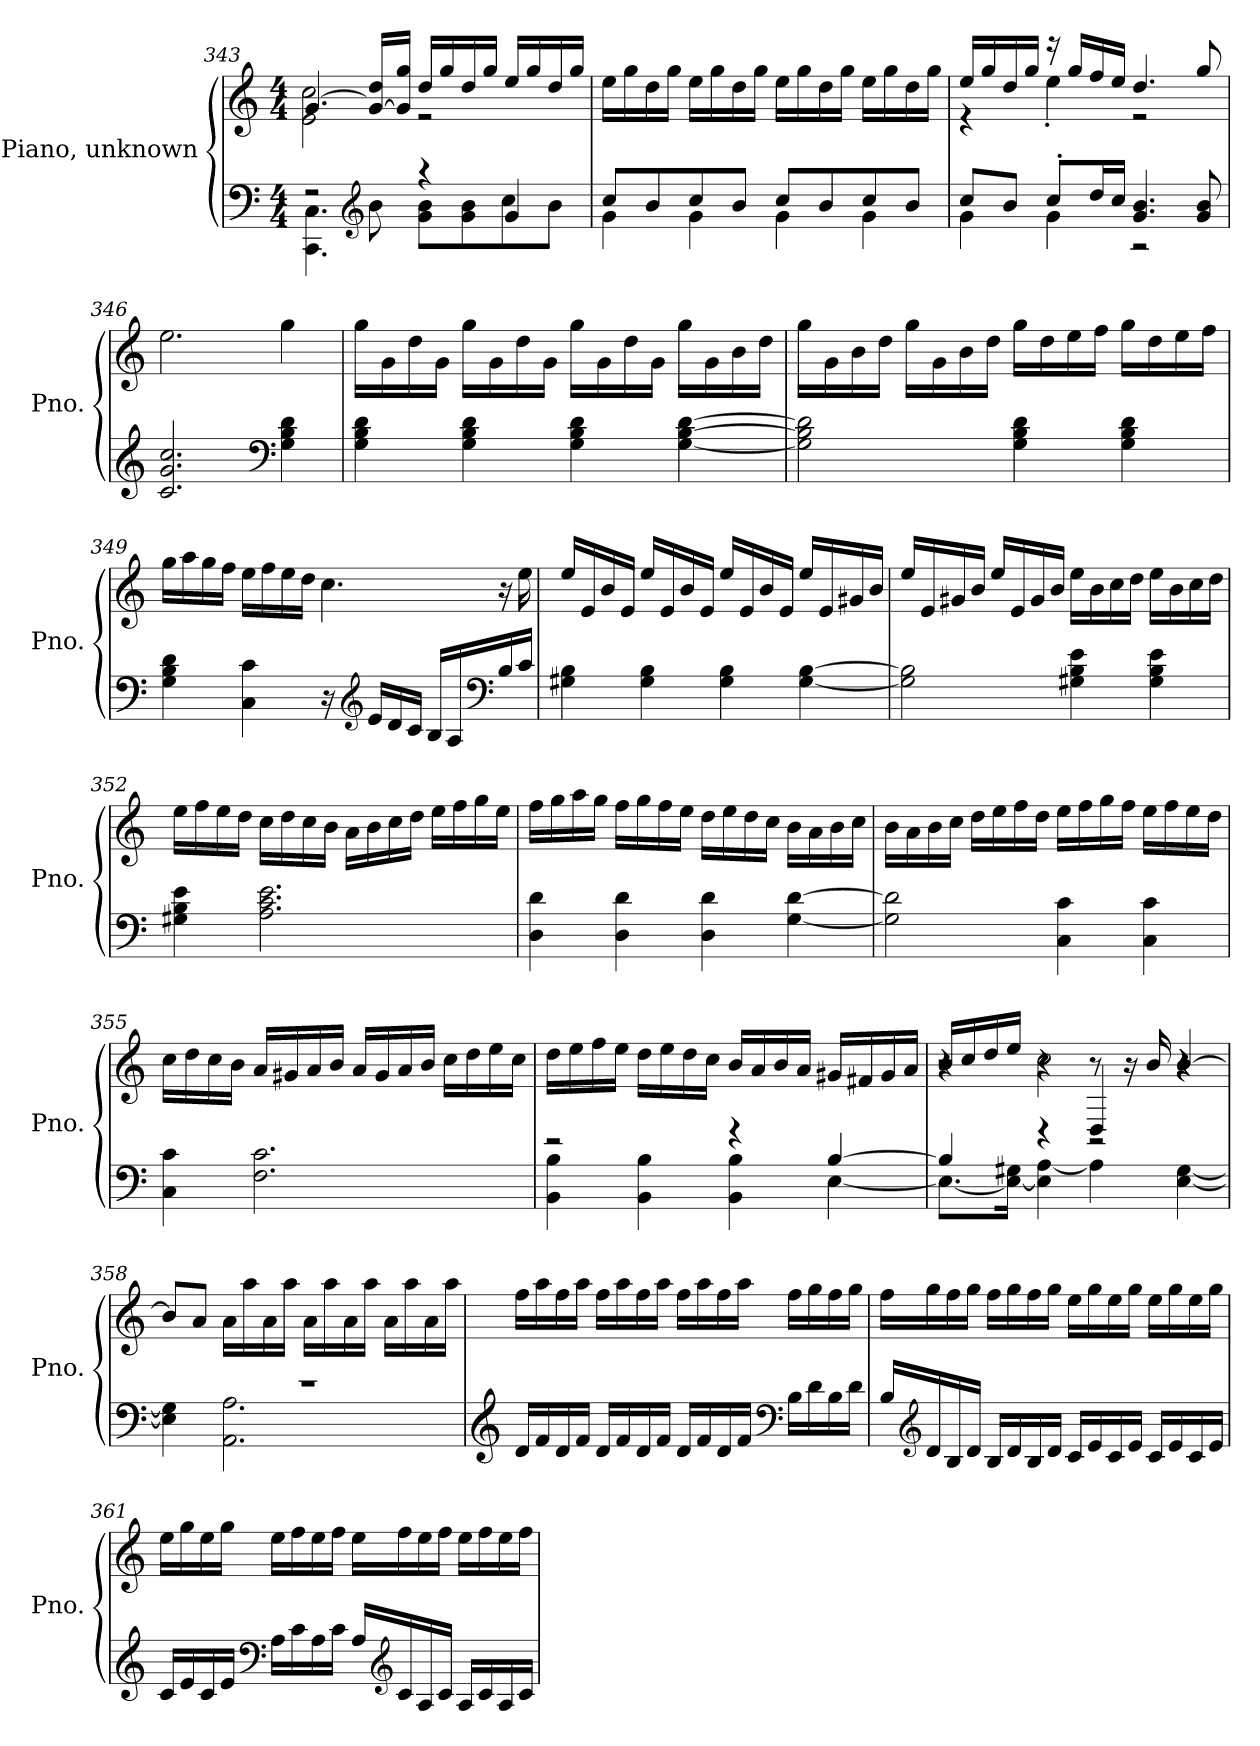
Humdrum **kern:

**kern	**kern
*part1	*part1
*staff2	*staff1
*I"Piano, unknown	*
*I'Pno.	*
!!LO:LB:g=z
*clefF4	*clefG2
*k[]	*k[]
*M4/4	*M4/4
=343	=343
*^	*^
2r	4.CC\ 4.C\	[4.g/	2e\ 2cc\
*clefG2	*	*	*
.	8b\	16g/_ 16dd/LL	.
.	.	16g/] 16gg/JJ	.
4r	8g\ 8b\L	16dd/LL	2r
.	.	16gg/	.
.	8g\ 8b\	16dd/	.
.	.	16gg/JJ	.
4g/	8cc\	16ee/LL	.
.	.	16gg/	.
.	8b\J	16dd/	.
.	.	16gg/JJ	.
*	*	*v	*v
=344	=344	=344
8cc/L	4g\	16ee\LL
.	.	16gg\
8b/	.	16dd\
.	.	16gg\JJ
8cc/	4g\	16ee\LL
.	.	16gg\
8b/J	.	16dd\
.	.	16gg\JJ
8cc/L	4g\	16ee\LL
.	.	16gg\
8b/	.	16dd\
.	.	16gg\JJ
8cc/	4g\	16ee\LL
.	.	16gg\
8b/J	.	16dd\
.	.	16gg\JJ
=345	=345	=345
*	*	*^
8cc/L	4g\	16ee/LL	4r
.	.	16gg/	.
8b/J	.	16dd/	.
.	.	16gg/JJ	.
8cc'/L	4g\	16r	4ee'\
.	.	16gg/LL	.
16dd/L	.	16ff/	.
16cc/JJ	.	16ee/JJ	.
4.g/ 4.b/	2r	4.dd/	2r
8g/ 8b/	.	8gg/	.
*v	*v	*	*
*	*v	*v
=346	=346
2.c/ 2.g/ 2.cc/	2.ee\
*clefF4	*
4G\ 4B\ 4d\	4gg\
!!LO:PB:g=z
=347	=347
4G\ 4B\ 4d\	16gg\LL
.	16g\
.	16dd\
.	16g\JJ
4G\ 4B\ 4d\	16gg\LL
.	16g\
.	16dd\
.	16g\JJ
4G\ 4B\ 4d\	16gg\LL
.	16g\
.	16dd\
.	16g\JJ
[4G\ [4B\ [4d\	16gg\LL
.	16g\
.	16b\
.	16dd\JJ
=348	=348
2G\] 2B\] 2d\]	16gg\LL
.	16g\
.	16b\
.	16dd\JJ
.	16gg\LL
.	16g\
.	16b\
.	16dd\JJ
4G\ 4B\ 4d\	16gg\LL
.	16dd\
.	16ee\
.	16ff\JJ
4G\ 4B\ 4d\	16gg\LL
.	16dd\
.	16ee\
.	16ff\JJ
!!LO:LB:g=z
=349	=349
4G\ 4B\ 4d\	16gg\LL
.	16aa\
.	16gg\
.	16ff\JJ
4C\ 4c\	16ee\LL
.	16ff\
.	16ee\
.	16dd\JJ
16r	4.cc\
*clefG2	*
16e/LL	.
16d/	.
16c/JJ	.
16B/LL	.
16A/	.
*clefF4	*
16B/	16r
16c/JJ	16ee\
=350	=350
4G#X\ 4B\	16ee/LL
.	16e/
.	16b/
.	16e/JJ
4G#\ 4B\	16ee/LL
.	16e/
.	16b/
.	16e/JJ
4G#\ 4B\	16ee/LL
.	16e/
.	16b/
.	16e/JJ
[4G#\ [4B\	16ee/LL
.	16e/
.	16g#X/
.	16b/JJ
!!LO:LB:g=z
=351	=351
2G#\] 2B\]	16ee/LL
.	16e/
.	16g#X/
.	16b/JJ
.	16ee/LL
.	16e/
.	16g#/
.	16b/JJ
4G#X\ 4B\ 4e\	16ee\LL
.	16b\
.	16cc\
.	16dd\JJ
4G#\ 4B\ 4e\	16ee\LL
.	16b\
.	16cc\
.	16dd\JJ
=352	=352
4G#X\ 4B\ 4e\	16ee\LL
.	16ff\
.	16ee\
.	16dd\JJ
2.A\ 2.c\ 2.e\	16cc\LL
.	16dd\
.	16cc\
.	16b\JJ
.	16a\LL
.	16b\
.	16cc\
.	16dd\JJ
.	16ee\LL
.	16ff\
.	16gg\
.	16ee\JJ
!!LO:LB:g=z
=353	=353
4D\ 4d\	16ff\LL
.	16gg\
.	16aa\
.	16gg\JJ
4D\ 4d\	16ff\LL
.	16gg\
.	16ff\
.	16ee\JJ
4D\ 4d\	16dd\LL
.	16ee\
.	16dd\
.	16cc\JJ
[4G\ [4d\	16b\LL
.	16a\
.	16b\
.	16cc\JJ
=354	=354
2G\] 2d\]	16b\LL
.	16a\
.	16b\
.	16cc\JJ
.	16dd\LL
.	16ee\
.	16ff\
.	16dd\JJ
4C\ 4c\	16ee\LL
.	16ff\
.	16gg\
.	16ff\JJ
4C\ 4c\	16ee\LL
.	16ff\
.	16ee\
.	16dd\JJ
!!LO:LB:g=z
=355	=355
4C\ 4c\	16cc\LL
.	16dd\
.	16cc\
.	16b\JJ
2.F\ 2.c\	16a/LL
.	16g#X/
.	16a/
.	16b/JJ
.	16a/LL
.	16g#/
.	16a/
.	16b/JJ
.	16cc\LL
.	16dd\
.	16ee\
.	16cc\JJ
=356	=356
*^	*
2r	4BB\ 4B\	16dd\LL
.	.	16ee\
.	.	16ff\
.	.	16ee\JJ
.	4BB\ 4B\	16dd\LL
.	.	16ee\
.	.	16dd\
.	.	16cc\JJ
4r	4BB\ 4B\	16b/LL
.	.	16a/
.	.	16b/
.	.	16a/JJ
[4B/	[4E\	16g#X/LL
.	.	16f#X/
.	.	16g#/
.	.	16a/JJ
=357	=357	=357
*	*	*^
*	*	*	*^
4B/]	8.E\L_	16b/LL	4r	2r
.	.	16cc/	.	.
.	.	16dd/	.	.
.	16E\_ 16G#X\Jk	16ee/JJ	.	.
4r	4E\] [4A\	4r	2cc\	.
2r	4A\]	8r	.	4D/
.	.	16r	.	.
.	.	16b/	.	.
.	[4E\ [4G#\	[4b/	4r	4r
*	*	*v	*v	*v
!!LO:LB:g=z
=358	=358	=358
1r	4E\] 4G#\]	8b/L]
.	.	8a/J
.	2.AA\ 2.A\	16a\LL
.	.	16aa\
.	.	16a\
.	.	16aa\JJ
.	.	16a\LL
.	.	16aa\
.	.	16a\
.	.	16aa\JJ
.	.	16a\LL
.	.	16aa\
.	.	16a\
.	.	16aa\JJ
*v	*v	*
=359	=359
*clefG2	*
16d/LL	16ff\LL
16f/	16aa\
16d/	16ff\
16f/JJ	16aa\JJ
16d/LL	16ff\LL
16f/	16aa\
16d/	16ff\
16f/JJ	16aa\JJ
16d/LL	16ff\LL
16f/	16aa\
16d/	16ff\
16f/JJ	16aa\JJ
*clefF4	*
16B\LL	16ff\LL
16d\	16gg\
16B\	16ff\
16d\JJ	16gg\JJ
!!LO:PB:g=z
=360	=360
16B/LL	16ff\LL
*clefG2	*
16d/	16gg\
16B/	16ff\
16d/JJ	16gg\JJ
16B/LL	16ff\LL
16d/	16gg\
16B/	16ff\
16d/JJ	16gg\JJ
16c/LL	16ee\LL
16e/	16gg\
16c/	16ee\
16e/JJ	16gg\JJ
16c/LL	16ee\LL
16e/	16gg\
16c/	16ee\
16e/JJ	16gg\JJ
=361	=361
16c/LL	16ee\LL
16e/	16gg\
16c/	16ee\
16e/JJ	16gg\JJ
*clefF4	*
16A\LL	16ee\LL
16c\	16ff\
16A\	16ee\
16c\JJ	16ff\JJ
16A/LL	16ee\LL
*clefG2	*
16c/	16ff\
16A/	16ee\
16c/JJ	16ff\JJ
16A/LL	16ee\LL
16c/	16ff\
16A/	16ee\
16c/JJ	16ff\JJ
=	=
*-	*-
